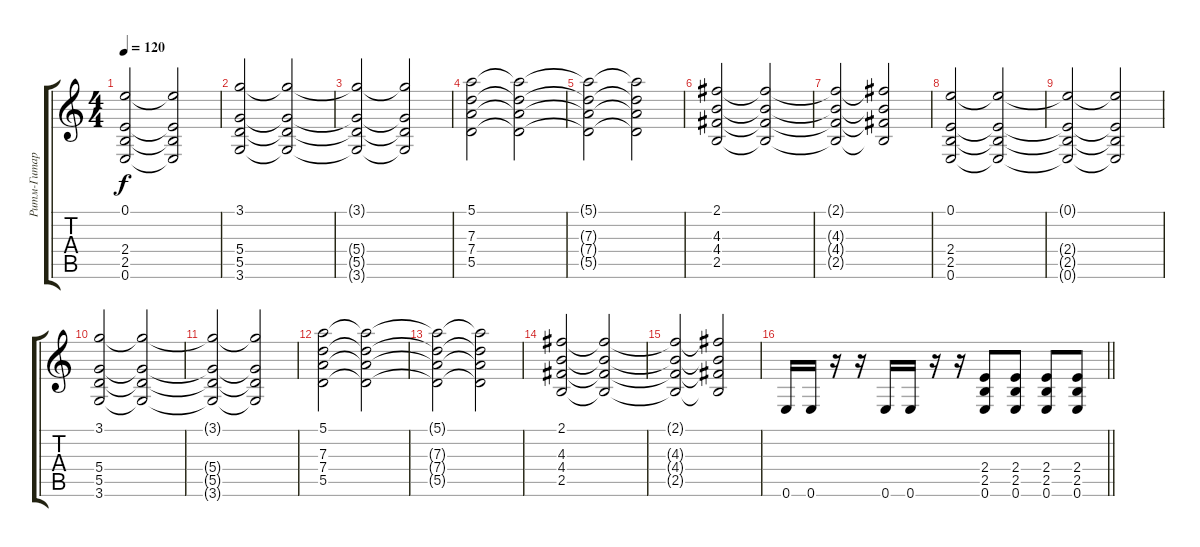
\track ("Ритм-Гитара" "Ритм-Гитар") {instrument distortionguitar}
\staff {score tabs}
\tuning (E4 B3 G3 D3 A2 E2) {hide}
\ts (4 4)
\tempo 120
\clef g2
\ks c
(0.1{t} 2.4{t} 2.5{t} 0.6{t}).2{dy f} (0.1{t} 2.4{t} 2.5{t} 0.6{t}).2 |
(3.1 5.4 5.5 3.6).2 (3.1{t} 5.4{t} 5.5{t} 3.6{t}).2 |
(3.1{t} 5.4{t} 5.5{t} 3.6{t}).2 (3.1{t} 5.4{t} 5.5{t} 3.6{t}).2 |
(5.1 7.3 7.4 5.5).2 (5.1{t} 7.3{t} 7.4{t} 5.5{t}).2 |
(5.1{t} 7.3{t} 7.4{t} 5.5{t}).2 (5.1{t} 7.3{t} 7.4{t} 5.5{t}).2 |
(2.1 4.3 4.4 2.5).2 (2.1{t} 4.3{t} 4.4{t} 2.5{t}).2 |
(2.1{t} 4.3{t} 4.4{t} 2.5{t}).2 (2.1{t} 4.3{t} 4.4{t} 2.5{t}).2 |
(0.1 2.4 2.5 0.6).2 (0.1{t} 2.4{t} 2.5{t} 0.6{t}).2 |
(0.1{t} 2.4{t} 2.5{t} 0.6{t}).2 (0.1{t} 2.4{t} 2.5{t} 0.6{t}).2 |
(3.1 5.4 5.5 3.6).2 (3.1{t} 5.4{t} 5.5{t} 3.6{t}).2 |
(3.1{t} 5.4{t} 5.5{t} 3.6{t}).2 (3.1{t} 5.4{t} 5.5{t} 3.6{t}).2 |
(5.1 7.3 7.4 5.5).2 (5.1{t} 7.3{t} 7.4{t} 5.5{t}).2 |
(5.1{t} 7.3{t} 7.4{t} 5.5{t}).2 (5.1{t} 7.3{t} 7.4{t} 5.5{t}).2 |
(2.1 4.3 4.4 2.5).2 (2.1{t} 4.3{t} 4.4{t} 2.5{t}).2 |
(2.1{t} 4.3{t} 4.4{t} 2.5{t}).2 (2.1{t} 4.3{t} 4.4{t} 2.5{t}).2 |
\barLineRight lightlight
0.6.16 0.6.16 r.16 r.16 0.6.16 0.6.16 r.16 r.16 (2.4 2.5 0.6).8 (2.4 2.5 0.6).8 (2.4 2.5 0.6).8 (2.4 2.5 0.6).8
